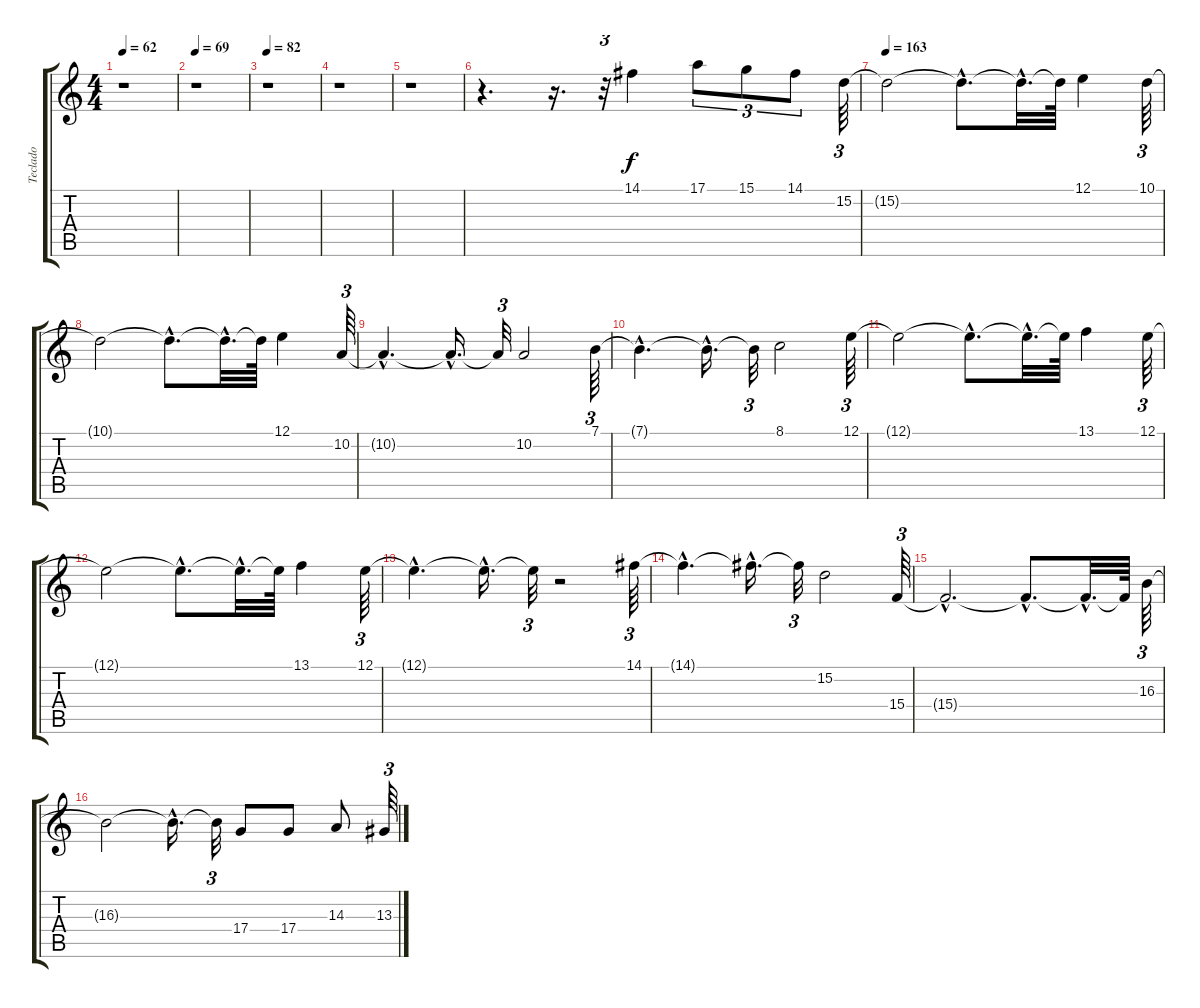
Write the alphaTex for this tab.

\track ("Teclado" "Teclado") {instrument flute}
\staff {score tabs}
\tuning (E4 B3 G3 D3 A2 E2) {hide}
\ts (4 4)
\tempo 62
\clef g2
\ks c
r.1{dy f} |
\tempo 69
r.1 |
\tempo 82
r.1 |
r.1 |
r.1 |
r.4{d} r.16{d} r.32{tu (3 2)} 14.1.4 17.1.8{tu (3 2)} 15.1.8{tu (3 2)} 14.1.8{tu (3 2)} 15.2.64{tu (3 2)} |
\tempo 163
15.2{t}.2 15.2{hac t}.8{d} 15.2{hac t}.32{d} 15.2{t}.64 12.1.4 10.1.64{tu (3 2)} |
10.1{t}.2 10.1{hac t}.8{d} 10.1{hac t}.32{d} 10.1{t}.64 12.1.4 10.2.64{tu (3 2)} |
10.2{hac t}.4{d} 10.2{hac t}.16{d} 10.2{t}.32{tu (3 2)} 10.2.2 7.1.64{tu (3 2)} |
7.1{hac t}.4{d} 7.1{hac t}.16{d} 7.1{t}.32{tu (3 2)} 8.1.2 12.1.64{tu (3 2)} |
12.1{t}.2 12.1{hac t}.8{d} 12.1{hac t}.32{d} 12.1{t}.64 13.1.4 12.1.64{tu (3 2)} |
12.1{t}.2 12.1{hac t}.8{d} 12.1{hac t}.32{d} 12.1{t}.64 13.1.4 12.1.64{tu (3 2)} |
12.1{hac t}.4{d} 12.1{hac t}.16{d} 12.1{t}.32{tu (3 2)} r.2 14.1.64{tu (3 2)} |
14.1{hac t}.4{d} 14.1{hac t}.16{d} 14.1{t}.32{tu (3 2)} 15.2.2 15.4.64{tu (3 2)} |
15.4{hac t}.2{d} 15.4{hac t}.8{d} 15.4{hac t}.32{d} 15.4{t}.64 16.3.64{tu (3 2)} |
16.3{t}.2 16.3{hac t}.16{d} 16.3{t}.32{tu (3 2)} 17.4.8 17.4.8 14.3.8 13.3.64{tu (3 2)}
